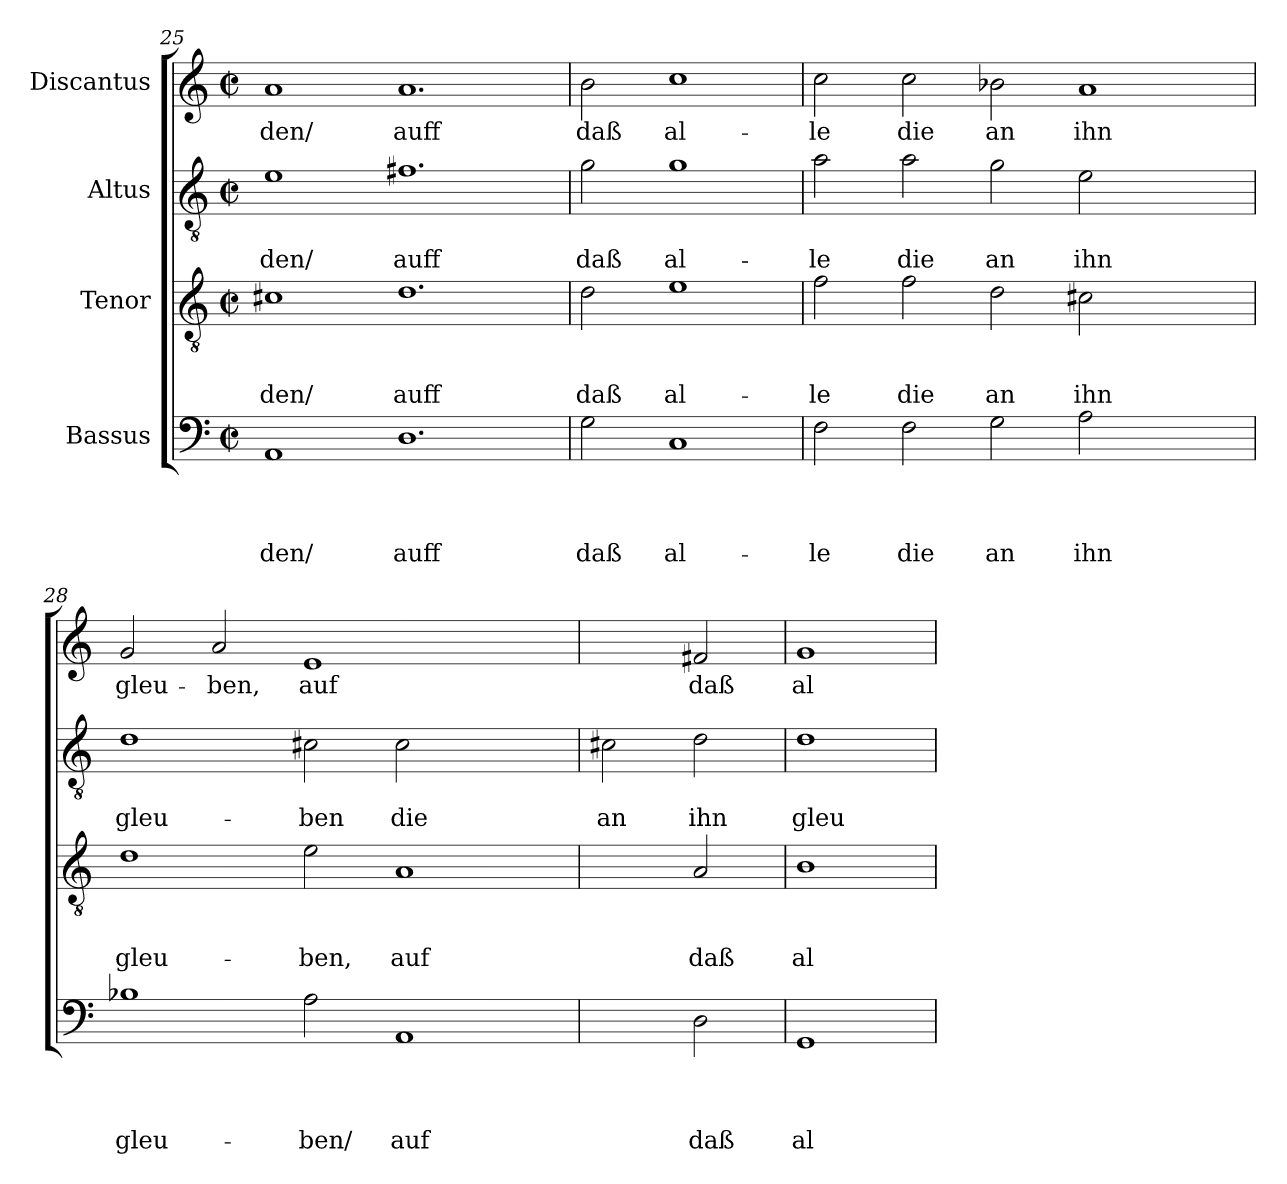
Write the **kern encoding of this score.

**kern	**text	**text	**text	**text	**kern	**text	**text	**text	**kern	**text	**text	**kern	**text
*part4	*part4	*part4	*part4	*part4	*part3	*part3	*part3	*part3	*part2	*part2	*part2	*part1	*part1
*staff4	*staff4	*staff4	*staff4	*staff4	*staff3	*staff3	*staff3	*staff3	*staff2	*staff2	*staff2	*staff1	*staff1
*I"Bassus	*	*	*	*	*I"Tenor	*	*	*	*I"Altus	*	*	*I"Discantus	*
*clefF4	*	*	*	*	*clefGv2	*	*	*	*clefGv2	*	*	*clefG2	*
*k[]	*	*	*	*	*k[]	*	*	*	*k[]	*	*	*k[]	*
*C:	*	*	*	*	*C:	*	*	*	*C:	*	*	*C:	*
*M2/2	*	*	*	*	*M2/2	*	*	*	*M2/2	*	*	*M2/2	*
*met(c|)	*	*	*	*	*met(c|)	*	*	*	*met(c|)	*	*	*met(c|)	*
=25	=25	=25	=25	=25	=25	=25	=25	=25	=25	=25	=25	=25	=25
!	!	!	!	!LO:LY:b	!	!	!	!LO:LY:b	!	!	!LO:LY:b	!	!LO:LY:b
1AA	.	.	.	-den/	1c#X	.	.	-den/	1e	.	-den/	1a	-den/
!	!	!	!	!LO:LY:b	!	!	!	!LO:LY:b	!	!	!LO:LY:b	!	!LO:LY:b
1.D	.	.	.	auff	1.d	.	.	auff	1.f#X	.	auff	1.a	auff
=26	=26	=26	=26	=26	=26	=26	=26	=26	=26	=26	=26	=26	=26
!	!	!	!	!LO:LY:b	!	!	!	!LO:LY:b	!	!	!LO:LY:b	!	!LO:LY:b
2G\	.	.	.	daß	2d\	.	.	daß	2g\	.	daß	2b\	daß
!	!	!	!	!LO:LY:b	!	!	!	!LO:LY:b	!	!	!LO:LY:b	!	!LO:LY:b
1C	.	.	.	al-	1e	.	.	al-	1g	.	al-	1cc	al-
=27	=27	=27	=27	=27	=27	=27	=27	=27	=27	=27	=27	=27	=27
!	!	!	!	!LO:LY:b	!	!	!	!LO:LY:b	!	!	!LO:LY:b	!	!LO:LY:b
2F\	.	.	.	-le	2f\	.	.	-le	2a\	.	-le	2cc\	-le
!	!	!	!	!LO:LY:b	!	!	!	!LO:LY:b	!	!	!LO:LY:b	!	!LO:LY:b
2F\	.	.	.	die	2f\	.	.	die	2a\	.	die	2cc\	die
!	!	!	!	!LO:LY:b	!	!	!	!LO:LY:b	!	!	!LO:LY:b	!	!LO:LY:b
2G\	.	.	.	an	2d\	.	.	an	2g\	.	an	2b-X\	an
!	!	!	!	!LO:LY:b	!	!	!	!LO:LY:b	!	!	!LO:LY:b	!	!LO:LY:b
2A\	.	.	.	ihn	2c#X\	.	.	ihn	2e\	.	ihn	1a	ihn
2ryy	.	.	.	.	2ryy	.	.	.	2ryy	.	.	.	.
=28	=28	=28	=28	=28	=28	=28	=28	=28	=28	=28	=28	=28	=28
!	!	!	!	!LO:LY:b	!	!	!	!LO:LY:b	!	!	!LO:LY:b	!	!LO:LY:b
1B-X	.	.	.	gleu-	1d	.	.	gleu-	1d	.	gleu-	2g/	gleu-
!	!	!	!	!	!	!	!	!	!	!	!	!	!LO:LY:b:rj
.	.	.	.	.	.	.	.	.	.	.	.	2a/	-ben,
!	!	!	!	!LO:LY:b	!	!	!	!LO:LY:b	!	!	!LO:LY:b	!	!LO:LY:b
2A\	.	.	.	-ben/	2e\	.	.	-ben,	2c#X\	.	-ben	1e	auf
!	!	!	!	!LO:LY:b	!	!	!	!LO:LY:b	!	!	!LO:LY:b	!	!
1AA	.	.	.	auf	1A	.	.	auf	2c#\	.	die	.	.
.	.	.	.	.	.	.	.	.	2ryy	.	.	2ryy	.
=29	=29	=29	=29	=29	=29	=29	=29	=29	=29	=29	=29	=29	=29
!	!	!	!	!	!	!	!	!	!	!	!LO:LY:b	!	!
2ryy	.	.	.	.	2ryy	.	.	.	2c#\	.	an	2ryy	.
!	!	!	!	!LO:LY:b	!	!	!	!LO:LY:b	!	!	!LO:LY:b	!	!LO:LY:b
2D\	.	.	.	daß	2A/	.	.	daß	2d\	.	ihn	2f#X/	daß
!!LO:LB:g=z
=30	=30	=30	=30	=30	=30	=30	=30	=30	=30	=30	=30	=30	=30
!	!	!	!	!LO:LY:b	!	!	!	!LO:LY:b	!	!	!LO:LY:b	!	!LO:LY:b
1GG	.	.	.	al-	1B	.	.	al-	1d	.	gleu-	1g	al-
=	=	=	=	=	=	=	=	=	=	=	=	=	=
*-	*-	*-	*-	*-	*-	*-	*-	*-	*-	*-	*-	*-	*-
